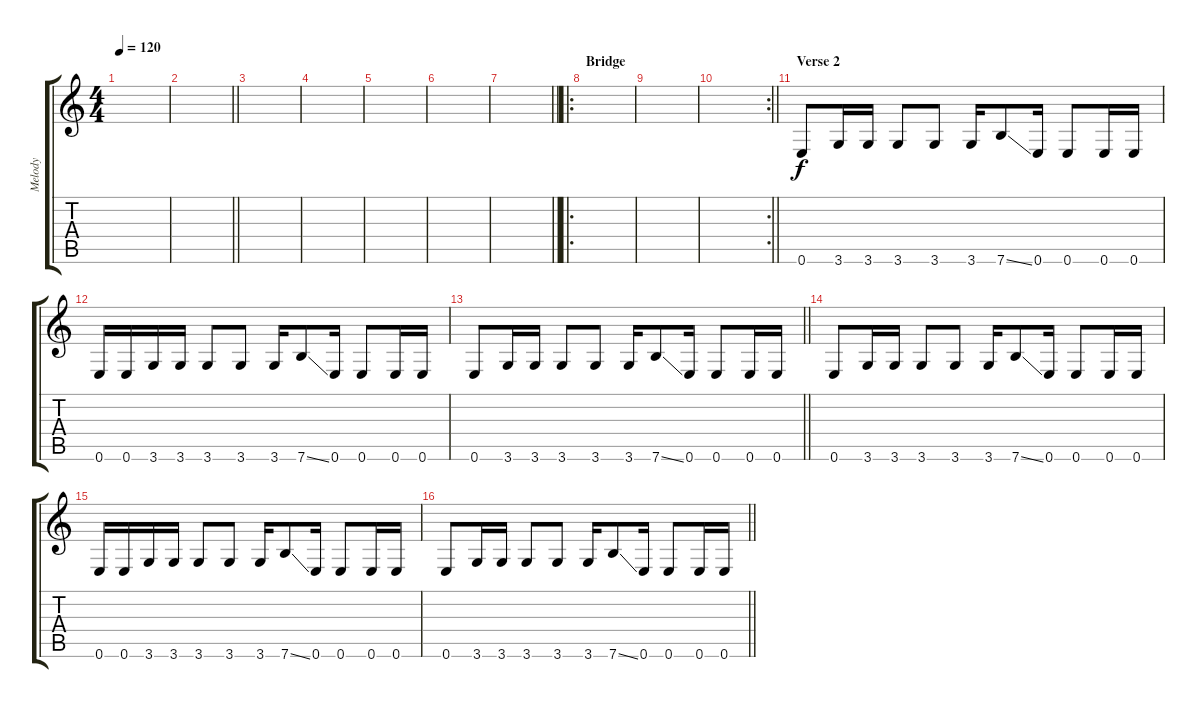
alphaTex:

\track ("Melody" "Melody") {instrument acousticguitarsteel}
\staff {score tabs}
\tuning (E4 B3 G3 D3 A2 E2) {hide}
\ts (4 4)
\tempo 120
\clef g2
\ks c
|
\barLineRight lightlight
|
|
|
|
|
\barLineRight lightlight
|
\ro
\section ("" "Bridge")
|
|
\rc 2
\barLineRight lightlight
|
\section ("" "Verse 2")
0.6.8 3.6.16 3.6.16 3.6.8 3.6.8 3.6.16 7.6{ss}.8 0.6.16 0.6.8 0.6.16 0.6.16 |
0.6.16 0.6.16 3.6.16 3.6.16 3.6.8 3.6.8 3.6.16 7.6{ss}.8 0.6.16 0.6.8 0.6.16 0.6.16 |
\barLineRight lightlight
0.6.8 3.6.16 3.6.16 3.6.8 3.6.8 3.6.16 7.6{ss}.8 0.6.16 0.6.8 0.6.16 0.6.16 |
0.6.8 3.6.16 3.6.16 3.6.8 3.6.8 3.6.16 7.6{ss}.8 0.6.16 0.6.8 0.6.16 0.6.16 |
0.6.16 0.6.16 3.6.16 3.6.16 3.6.8 3.6.8 3.6.16 7.6{ss}.8 0.6.16 0.6.8 0.6.16 0.6.16 |
\barLineRight lightlight
0.6.8 3.6.16 3.6.16 3.6.8 3.6.8 3.6.16 7.6{ss}.8 0.6.16 0.6.8 0.6.16 0.6.16
